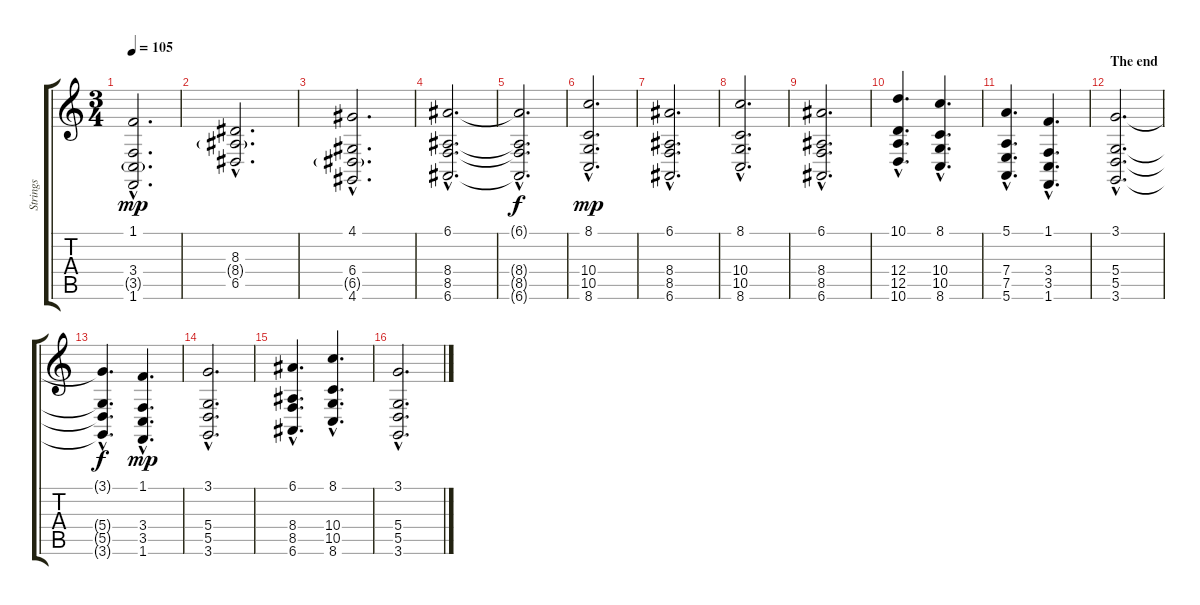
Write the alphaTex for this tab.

\track ("Strings" "Strings") {instrument synthstrings2}
\staff {score tabs}
\tuning (E4 B3 G3 D3 A2 E2) {hide}
\ts (3 4)
\tempo 105
\clef g2
\ks c
(1.1{hac} 3.4{hac} 3.5{g hac} 1.6{hac}).2{d dy mp} |
(8.3{hac} 8.4{g hac} 6.5{hac}).2{d} |
(4.1{hac} 6.4{hac} 6.5{g hac} 4.6{hac}).2{d} |
(6.1{hac} 8.4{hac} 8.5{hac} 6.6{hac}).2{d} |
(6.1{hac t} 8.4{hac t} 8.5{hac t} 6.6{hac t}).2{d dy f} |
(8.1{hac} 10.4{hac} 10.5{hac} 8.6{hac}).2{d dy mp} |
(6.1{hac} 8.4{hac} 8.5{hac} 6.6{hac}).2{d} |
(8.1{hac} 10.4{hac} 10.5{hac} 8.6{hac}).2{d} |
(6.1{hac} 8.4{hac} 8.5{hac} 6.6{hac}).2{d} |
(10.1{hac} 12.4{hac} 12.5{hac} 10.6{hac}).4{d} (8.1{hac} 10.4{hac} 10.5{hac} 8.6{hac}).4{d} |
(5.1{hac} 7.4{hac} 7.5{hac} 5.6{hac}).4{d} (1.1{hac} 3.4{hac} 3.5{hac} 1.6{hac}).4{d} |
\section ("" "The end")
(3.1{hac} 5.4{hac} 5.5{hac} 3.6{hac}).2{d} |
(3.1{hac t} 5.4{hac t} 5.5{hac t} 3.6{hac t}).4{d dy f} (1.1{hac} 3.4{hac} 3.5{hac} 1.6{hac}).4{d dy mp} |
(3.1{hac} 5.4{hac} 5.5{hac} 3.6{hac}).2{d} |
(6.1{hac} 8.4{hac} 8.5{hac} 6.6{hac}).4{d} (8.1{hac} 10.4{hac} 10.5{hac} 8.6{hac}).4{d} |
(3.1{hac} 5.4{hac} 5.5{hac} 3.6{hac}).2{d}
